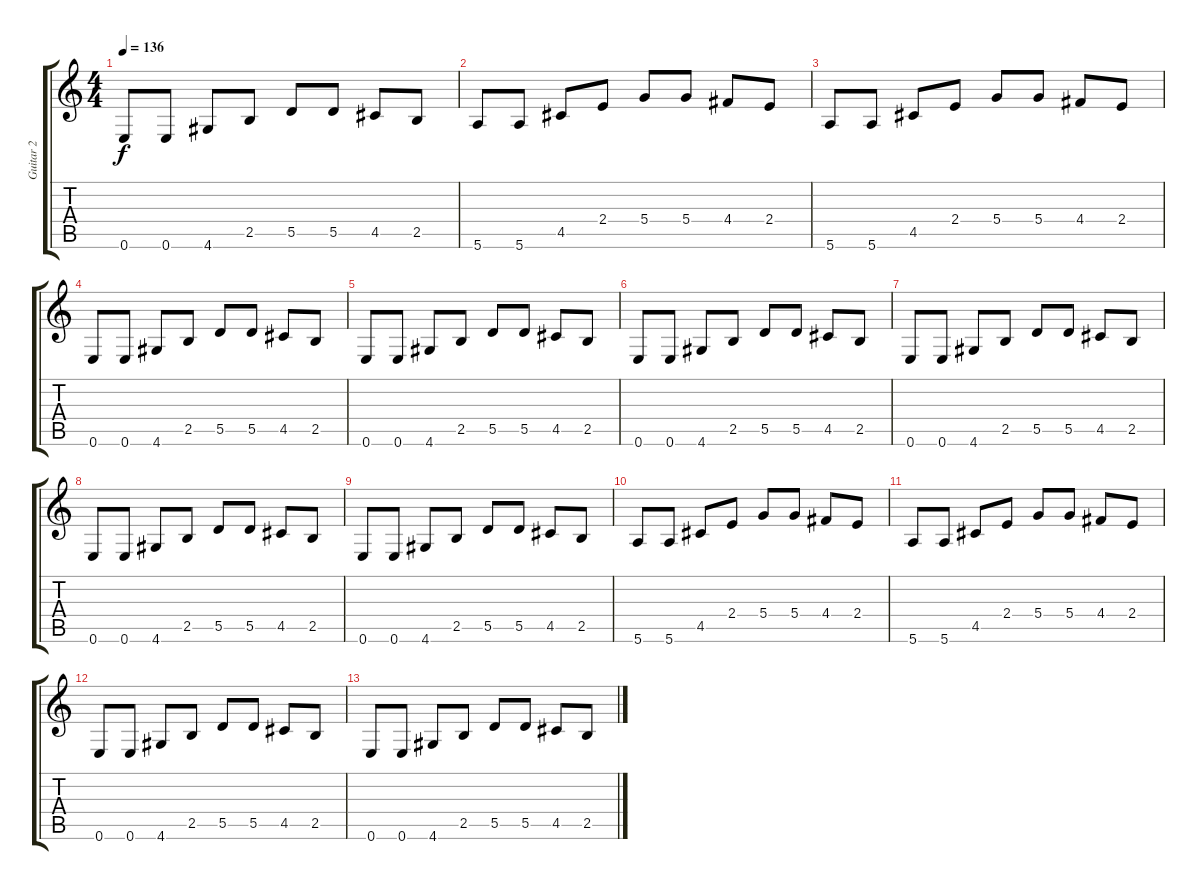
\track ("Guitar 2" "Guitar 2") {instrument electricguitarmuted}
\staff {score tabs}
\tuning (E4 B3 G3 D3 A2 E2) {hide}
\ts (4 4)
\tempo 136
\clef g2
\ks c
0.6.8{dy f} 0.6.8 4.6.8 2.5.8 5.5.8 5.5.8 4.5.8 2.5.8 |
5.6.8 5.6.8 4.5.8 2.4.8 5.4.8 5.4.8 4.4.8 2.4.8 |
5.6.8 5.6.8 4.5.8 2.4.8 5.4.8 5.4.8 4.4.8 2.4.8 |
0.6.8 0.6.8 4.6.8 2.5.8 5.5.8 5.5.8 4.5.8 2.5.8 |
0.6.8 0.6.8 4.6.8 2.5.8 5.5.8 5.5.8 4.5.8 2.5.8 |
0.6.8 0.6.8 4.6.8 2.5.8 5.5.8 5.5.8 4.5.8 2.5.8 |
0.6.8 0.6.8 4.6.8 2.5.8 5.5.8 5.5.8 4.5.8 2.5.8 |
0.6.8 0.6.8 4.6.8 2.5.8 5.5.8 5.5.8 4.5.8 2.5.8 |
0.6.8 0.6.8 4.6.8 2.5.8 5.5.8 5.5.8 4.5.8 2.5.8 |
5.6.8 5.6.8 4.5.8 2.4.8 5.4.8 5.4.8 4.4.8 2.4.8 |
5.6.8 5.6.8 4.5.8 2.4.8 5.4.8 5.4.8 4.4.8 2.4.8 |
0.6.8 0.6.8 4.6.8 2.5.8 5.5.8 5.5.8 4.5.8 2.5.8 |
0.6.8 0.6.8 4.6.8 2.5.8 5.5.8 5.5.8 4.5.8 2.5.8
